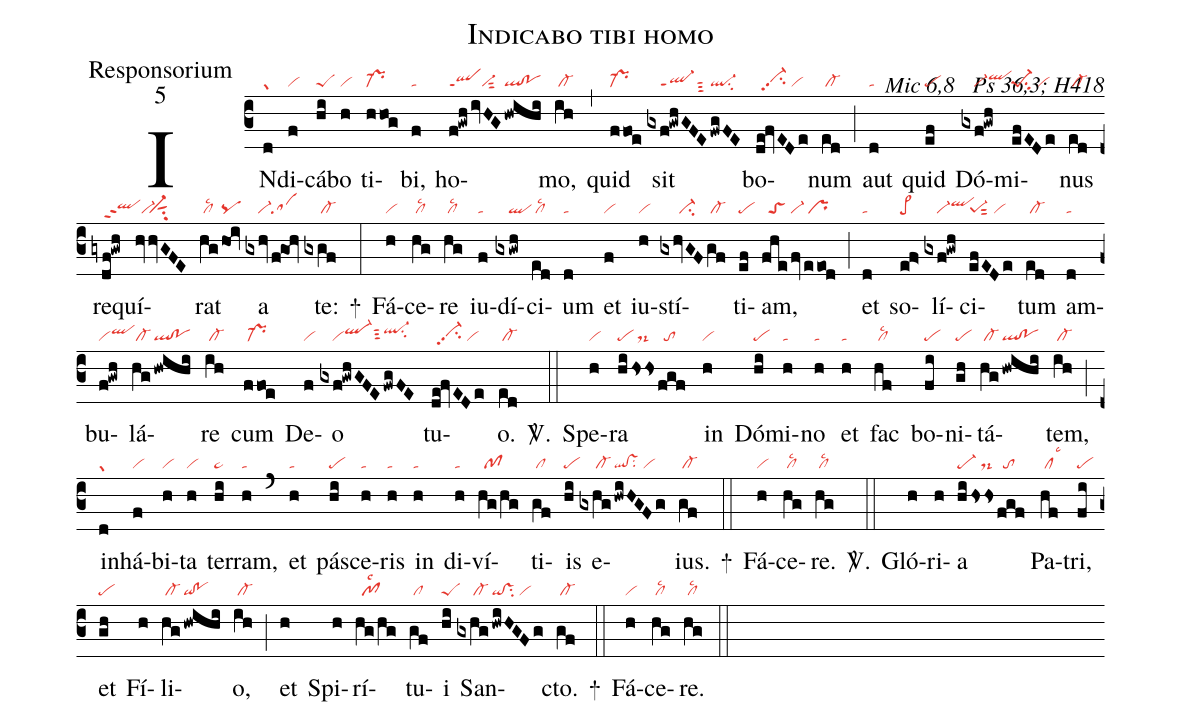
name:Indicabo tibi homo;
office-part:Responsorium;
mode:5;
commentary:Mic 6,8 ꝟ Ps 36,3; H418;
nabc-lines:1;
%%
(c3)
IN(d|gr)di(f|vi)cá(hi|peS)bo(h|vi) ti(hhog|pr-)bi,(f|ta) ho(f!gwh|qlppt1|ivHG|///vi-sut2|hwihi|ql!po)mo,(ih|/cl-) (,)
quid(ffoe|pr-) sit(gxf!gwhGFE|////ql-ppt1sut3|fwgFE|ql-su2) bo(de!fvEDe|//vi-hhpp2su2/vi)num(ed|/cl-) (;)
aut(d|ta) quid(ef|pe) Dó(gxf!gwh|////vi-qlhi)mi(efEDe|pe-1su2/vi)nus(ed|/cl-) re(gydf!gwh|////qlhhppt2)quí(hvvGFE|//vi-``vi-sut1su2)rat(hg|/cllsc2|/hoi|pq) a(gxhv|////vi-|f!goh|sa) te:(gxgf|/////cl-) +(:)
Fá(h|vi)ce(hg|/cllsc2)re(hg|/cllsc2) iu(f|ta)dí(gxgwh|////ql)ci(ed|/cllsc2)um(d|ta) et(f|vi) iu(h|vi)stí(gxhvGF|//////ci-|gf|/cl-)ti(ef|pe)am,(fhe|//toS|fv|vi-|eeod|/pr) (;)
et(d|ta) so(ef>|pe>)lí(gxf!gwh|////vi-qlhi)ci(efEDe|pe-1sut2/vi)tum(ed|/cl-) am(d|ta)bu(f!gwh|viqlhi)lá(hg|/cl-|!hwihi|ql!po)re(ih|/cl-) cum(ffoe|/pr-) De(f|vi)o(gxf!gwhGFE|////viql-hisut3|fwgFE|ql-hisu2) tu(de!fvEDe|//vi-hhpp2su2/vi)o.(ed|/cl-) <sp>V/</sp>.(::)
Spe(h|vi)ra(hi|pe|/hss|//ds-|fgf|//to) in(h|vi) Dó(hi|pe)mi(h|ta)no(h|ta) et(h|ta) fac(hf|/cllsc2) bo(fi|pe)ni(gh|pe)tá(hg|/cl-|!hwihi|ql!po)tem,(ih|/cl-) (;)
in(d|gr)há(f|vi)bi(h|vi)ta(h|vi) ter(hi|pe~)ram,(h|ta) (`)
et(h|ta) pá(hi|pe)sce(h|ta)ris(h|ta) in(h|ta) di(h|ta)ví(hg/hg|//pf)ti(gf|/cl)is(hi|pe) e(gxhg|/////cl-|!hwiHGFg|ql!vssu2/vi)ius.(gf|/cl-) +(::)
Fá(h|vi)ce(hg|/cllsc2)re.(hg|/cllsc2) <sp>V/</sp>.(::)
Gló(h)ri(h)a(hi|pe-|/hss|///ds-|fgf|//to) Pa(hf|/cllsc3)tri,(fi|pe) et(gh|pe) Fí(h)li(hg|/cl-|!hwihi|qi!po)o,(ih|/cl-) (;)
et(h) Spi(h)rí(hg/hg|//pf1lsc2)tu(gf|/cl)i(hi|peS) San(gxhg|/////cl-|!hwiHGFg|qi!vssu2/vi)cto.(gf|/cl-) +(::)
Fá(h|vi)ce(hg|/cllsc2)re.(hg|/cllsc2) (::)
